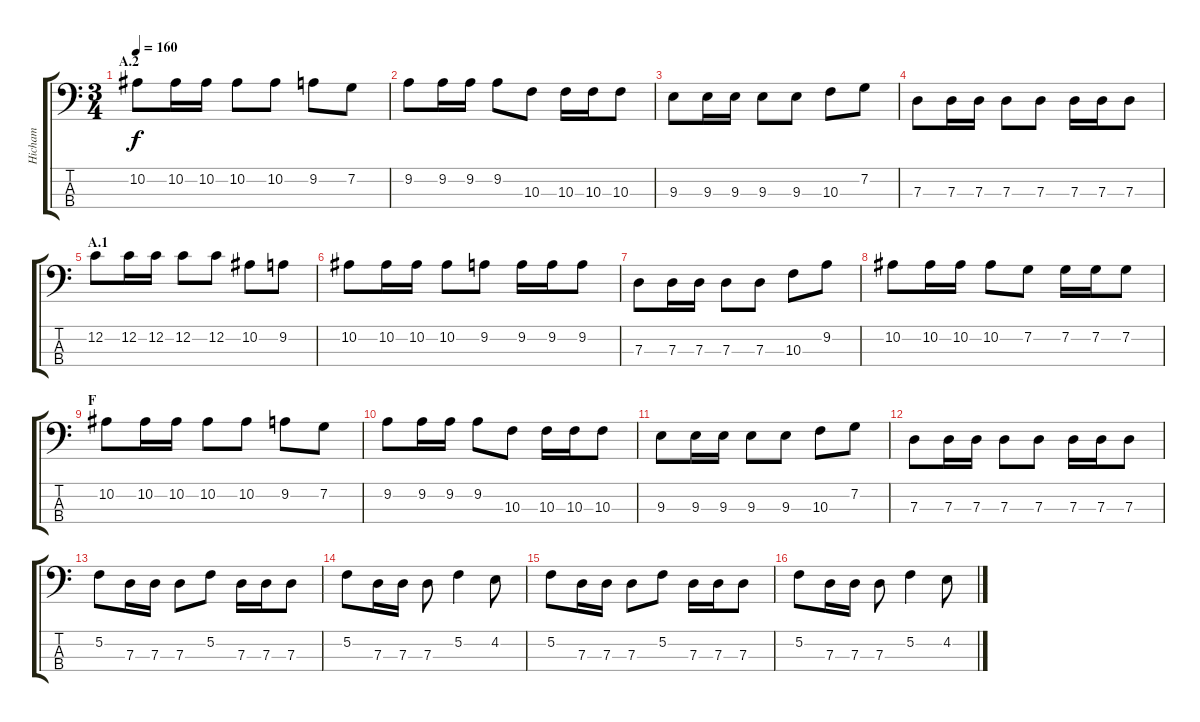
\track ("Hicham" "Hicham") {instrument electricbassfinger}
\staff {score tabs}
\tuning (F2 C2 G1 D1) {hide}
\ts (3 4)
\section ("" "A.2")
\tempo 160
\clef f4
\ks c
10.2.8{dy f} 10.2.16 10.2.16 10.2.8 10.2.8 9.2.8 7.2.8 |
9.2.8 9.2.16 9.2.16 9.2.8 10.3.8 10.3.16 10.3.16 10.3.8 |
9.3.8 9.3.16 9.3.16 9.3.8 9.3.8 10.3.8 7.2.8 |
7.3.8 7.3.16 7.3.16 7.3.8 7.3.8 7.3.16 7.3.16 7.3.8 |
\section ("" "A.1")
12.2.8 12.2.16 12.2.16 12.2.8 12.2.8 10.2.8 9.2.8 |
10.2.8 10.2.16 10.2.16 10.2.8 9.2.8 9.2.16 9.2.16 9.2.8 |
7.3.8 7.3.16 7.3.16 7.3.8 7.3.8 10.3.8 9.2.8 |
10.2.8 10.2.16 10.2.16 10.2.8 7.2.8 7.2.16 7.2.16 7.2.8 |
\section ("" "F")
10.2.8 10.2.16 10.2.16 10.2.8 10.2.8 9.2.8 7.2.8 |
9.2.8 9.2.16 9.2.16 9.2.8 10.3.8 10.3.16 10.3.16 10.3.8 |
9.3.8 9.3.16 9.3.16 9.3.8 9.3.8 10.3.8 7.2.8 |
7.3.8 7.3.16 7.3.16 7.3.8 7.3.8 7.3.16 7.3.16 7.3.8 |
5.2.8 7.3.16 7.3.16 7.3.8 5.2.8 7.3.16 7.3.16 7.3.8 |
5.2.8 7.3.16 7.3.16 7.3.8 5.2.4 4.2.8 |
5.2.8 7.3.16 7.3.16 7.3.8 5.2.8 7.3.16 7.3.16 7.3.8 |
5.2.8 7.3.16 7.3.16 7.3.8 5.2.4 4.2.8
